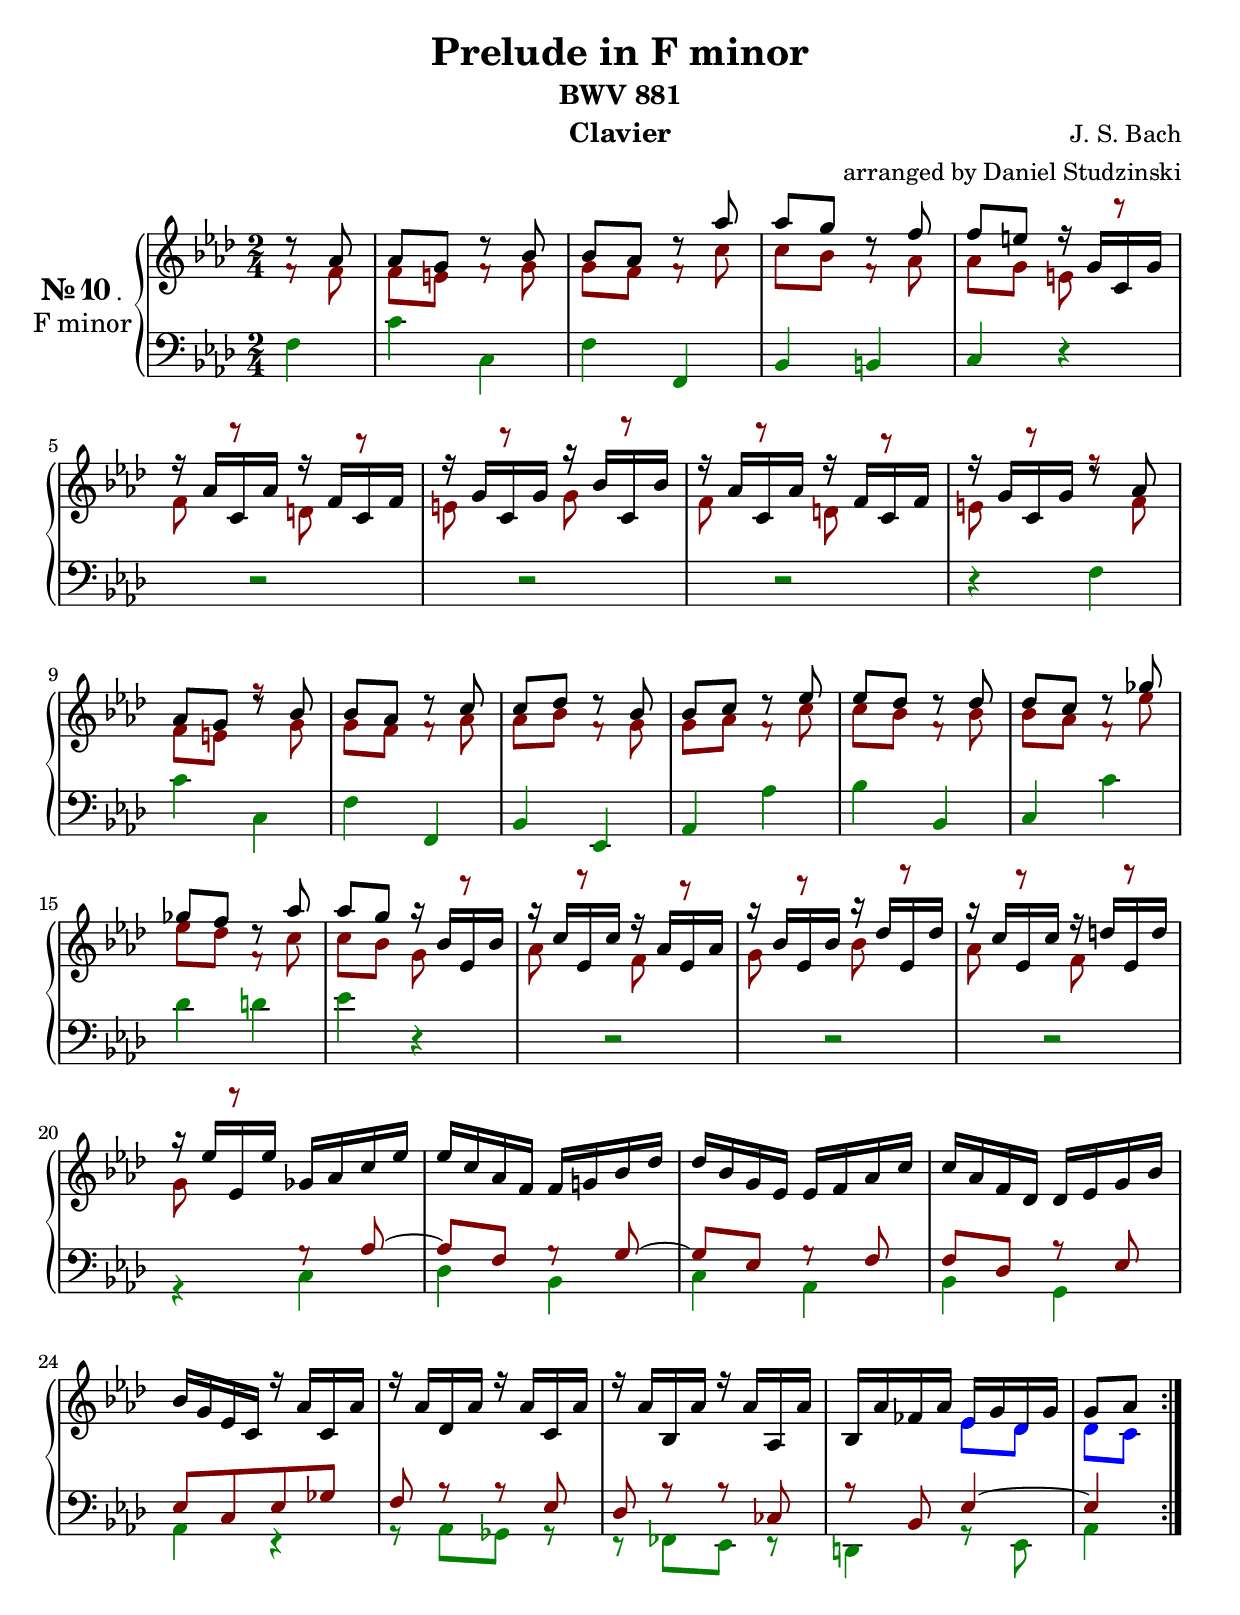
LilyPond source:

\version "2.19.82"
%not finished

\include "english.ly"

#(set-default-paper-size "a4")
#(set-global-staff-size 21)

\header {
  dedication = ""
  title = "Prelude in F minor"
  subtitle = "BWV 881"
  subsubtitle = ""
  instrument = "Clavier"
  composer = "J. S. Bach"
  arranger = "arranged by Daniel Studzinski"
  poet = ""
  meter = ""
  piece = ""
  opus = ""
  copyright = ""
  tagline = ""
}

staffUpper = {\change Staff = RightHand}
staffLower = {\change Staff = LeftHand}


global = { %\easyHeadsOn
  \key f \minor
  \numericTimeSignature
  \time 2/4
  \partial 4
}

RHI = \relative c'' {
  \voiceOne
  \global
  d8\rest af | %0
  <af>8 <g> d'8\rest <bf> | %1
  <bf>8 <af> d8\rest <af'> | %2
  <af>8 <g> d8\rest <f> | %3
  <f>8 <e> r16 g, c, g' | %4
  r16 af c, af' r16 f c f |
  r16 g c, g' r16 bf c, bf' |
  r16 af c, af' r16 f c f    |%7
  r16 g c, g' d'8\rest <af> |%8
  <af>8 <g> d'8\rest <bf> | %9
  <bf>8 <af> d8\rest <c>8 
  <c>8 <df> d8\rest <bf>
  <bf>8 <c> d8\rest <ef>
  <ef>8 <df> d8\rest <df>
  <df>8 <c> d8\rest <gf>
  <gf>8 <f> d8\rest <af'>
  <af>8 <g> r16 <bf,> <ef,> <bf'>
  r16 <c> <ef,> <c'> r16 <af> <ef> <af>
  r16 <bf> <ef,> <bf'> r16 <df> <ef,> <df'>
  r16 <c> <ef,> <c'> r16 <d> <ef,> <d'>
  r16 <ef> <ef,> <ef'> gf, af c ef
  ef c af f f g! bf df 
  df bf g ef ef f af c
  c af f df df ef g bf
  bf g ef c r af' c, af'
  r af df, af' r af c, af'
  r af bf, af' r af af, af'
  bf, af'16 ff af ef g df g
  g8 af8 \bar ":|."
  
  
}  

RHII = \relative c' {\override NoteHead.color = #blue
                     \override Rest.color = #blue
                     \override Stem.color = #blue
                     \override Accidental.color = #blue
                     \override Beam.color = #blue
  \voiceTwo
  \global
  s2
  s2
  s2
  s2
  s2
  s2
  s2
  s2
  s2
  s2
  s2
  s2
  s2
  s2
  s2
  s2
  s2
  s2
  s2
  s2
  s2
  s2
  s2
  s2
  s2
  s2
  s2
  ef8 df8
  df c

}

LHI = \relative c' {\override NoteHead.color = #darkred
                     \override Rest.color = #darkred
                     \override Stem.color = #darkred
                     \override Accidental.color = #darkred
                     \override Beam.color = #darkred
  \voiceThree
  \global \staffUpper \stemDown
  f8\rest f
  f8 e f8\rest g
  <g>8 <f> f8\rest <c'> |
  <c>8 <bf> f8\rest <af> |
  <af>8 <g> e8 r8 | 
  f r d r
  e r g r
  f r d r
  e r r f
  <f>8 <e> r <g> |
  <g>8 <f> f8\rest <af>8
  <af>8 <bf> f8\rest <g>
  <g>8 <af> f8\rest <c'>
  <c>8 <bf> f8\rest <bf>
  <bf>8 <af> f8\rest <ef'>
  <ef>8 <df> f,8\rest c'
  <c>8 <bf> g r8
  af8 r f r
  g r bf r
  af r f r
  g r \staffLower g,\rest \stemUp af~
  af f g\rest g~
  g ef g\rest f
  f df r ef
  ef8[ c8 ef8 gf]
  f8 r r ef8
  df8 r r cf8
  r bf8 ef4~
  ef4 
}

LHII = \relative c' {\override NoteHead.color = #darkgreen
                     \override Rest.color = #darkgreen
                     \override Stem.color = #darkgreen
                     \override Accidental.color = #darkgreen
                     \override Beam.color = #darkgreen
  \voiceFour
  \global
  f,4
  c' c,
  f \stemUp f,
  bf b
  c d\rest \override Rest #'extra-offset = #'(7 . 0)
  d2\rest
  d2\rest
  d2\rest \stemDown \revert Rest #'extra-offset
  d4\rest f4
  c' c,
  f \stemUp f,
  bf ef,
  af \stemDown af'
  bf \stemUp bf,
  c \stemDown c'
  df d
  ef d,\rest \override Rest #'extra-offset = #'(7 . 0)
  d2\rest
  d2\rest
  d2\rest \stemDown \revert Rest #'extra-offset
  r4 c
  df bf
  c af
  bf4 g4
  af r
  r8 af8[ gf8] r
  r8 ff[ ef] r
  d4 r8 ef8
  af4
  
  
  

} 


Dynamics = {
}


\score
{
  \new PianoStaff \with {
    instrumentName = \markup {
      \center-column {
        \line { \bold \huge { "№" } \number "10". }
        \line \large { F minor }
        \italic \line {  }
      }
    }
    shortInstrumentName = ""
  }
  <<
    \new Staff="RightHand"{ \clef treble
    <<
      \new Voice = "RFirst"
      \relative c'
      \RHI
      \new Voice= "RSecond"
      \RHII
    >>}
    
    \new Staff="LeftHand" { \clef bass
    <<
      \new Voice = "LFirst"
      \relative c'
      \LHI
      \new Voice= "LSecond"
      \LHII
    >>}
  >>
  \layout { }
  \midi { }
}
